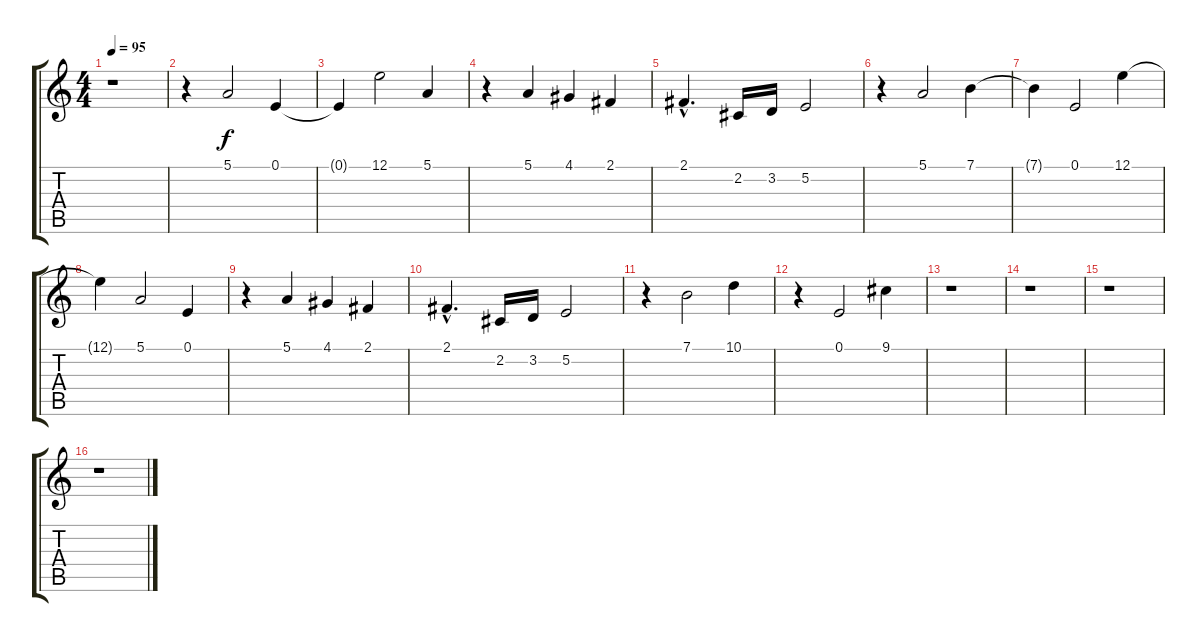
\track "" {instrument vibraphone}
\staff {score tabs}
\tuning (E4 B3 G3 D3 A2 E2) {hide}
\ts (4 4)
\tempo 95
\clef g2
\ks c
r.1{dy f} |
r.4 5.1.2 0.1.4 |
0.1{t}.4 12.1.2 5.1.4 |
r.4 5.1.4 4.1.4 2.1.4 |
2.1{hac}.4{d} 2.2.16 3.2.16 5.2.2 |
r.4 5.1.2 7.1.4 |
7.1{t}.4 0.1.2 12.1.4 |
12.1{t}.4 5.1.2 0.1.4 |
r.4 5.1.4 4.1.4 2.1.4 |
2.1{hac}.4{d} 2.2.16 3.2.16 5.2.2 |
r.4 7.1.2 10.1.4 |
r.4 0.1.2 9.1.4 |
r.1 |
r.1 |
r.1 |
r.1
